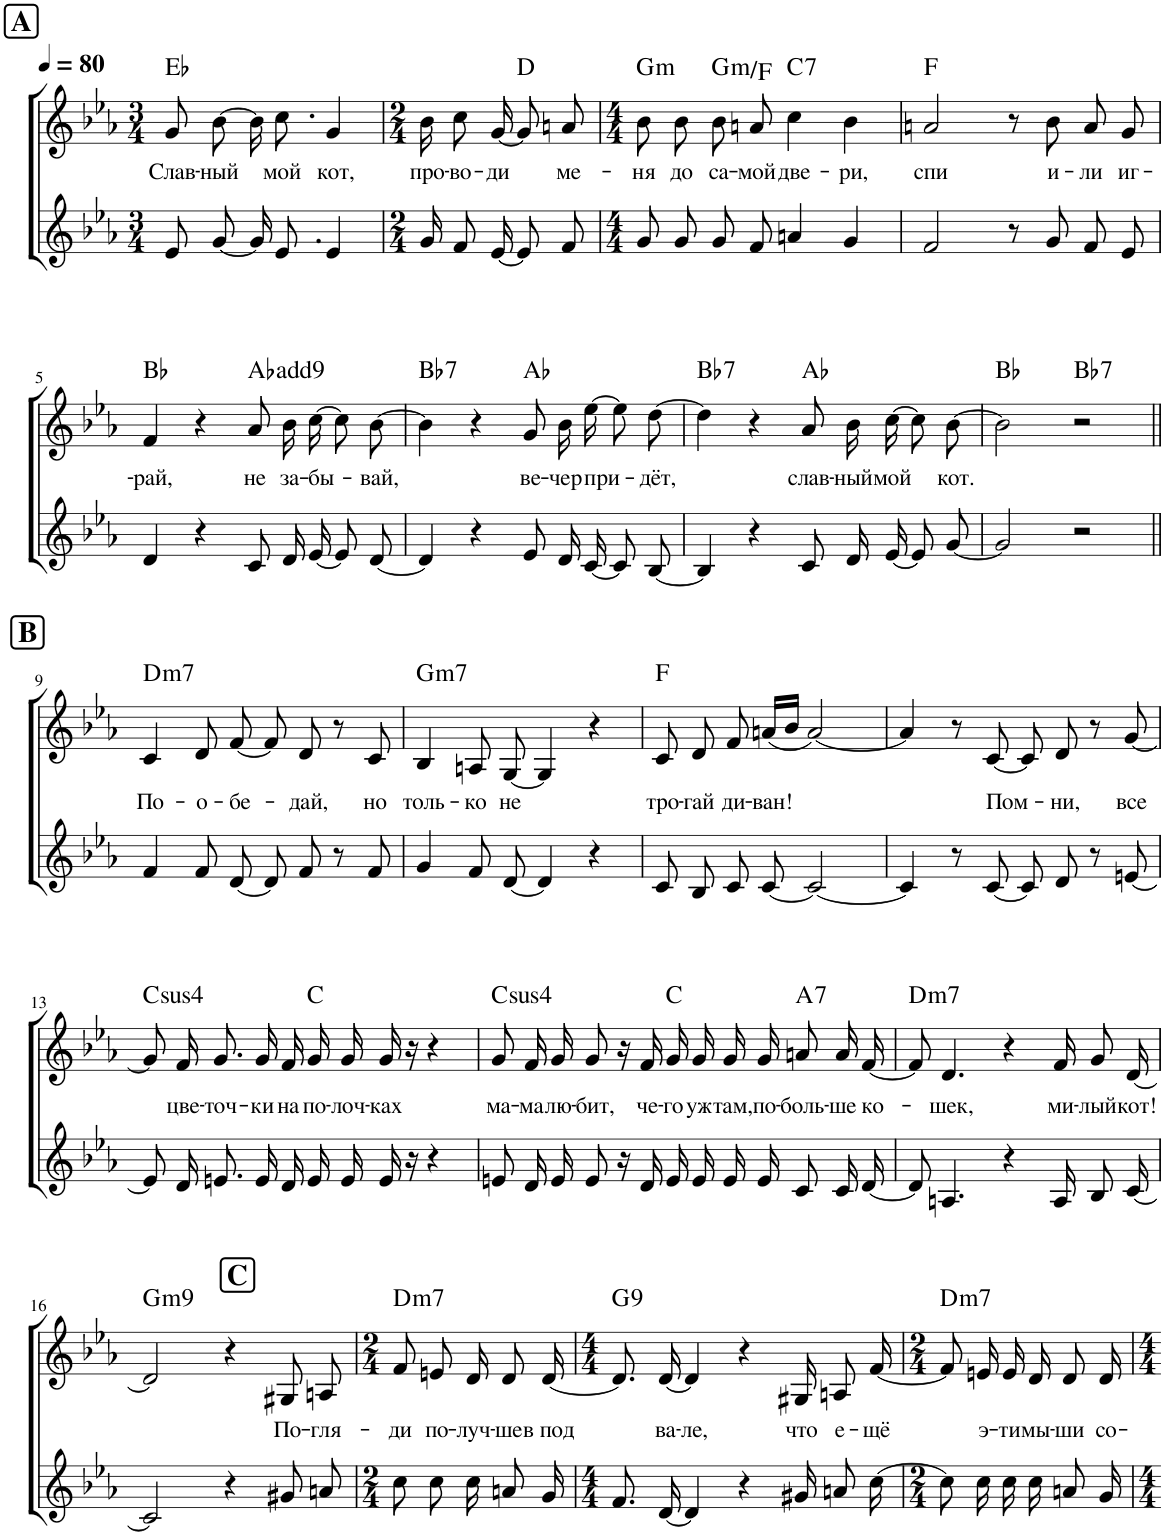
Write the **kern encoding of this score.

**kern	**kern	**text	**harte
*part2	*part1	*part1	*part1
*staff2	*staff1	*staff1	*
*I"Голос	*I"Голос	*	*
*clefG2	*clefG2	*	*
*Trd4c7	*	*	*
*k[b-e-a-]	*k[b-e-a-]	*	*
*M3/4	*M3/4	*	*
*MM80	*MM80	*	*
!!LO:REH:place=s1:a:B:cj:fs=14:t=A
=1	=1	=1	=1
!	!	!LO:LY:b	!
8e-/L	8g/	Слав-	Eb:maj
!	!	!LO:LY:b	!
[8g/J	[8b-\	-ный	.
16g/KL]	16b-\]	.	.
!	!	!LO:LY:b	!
8.e-/J	8.cc\	мой	.
!	!	!LO:LY:b	!
4e-/	4g/	кот,	.
=2	=2	=2	=2
*M2/4	*M2/4	*	*
!	!	!LO:LY:b	!
16g/KL	16b-\	про-	.
!	!	!LO:LY:b	!
8f/	8cc\	-во-	.
!	!	!LO:LY:b	!
[16e-/Jk	[16g/	-ди	.
8e-/L]	8g/]	.	D:maj
!	!	!LO:LY:b	!
8f/J	8an/	ме-	.
=3	=3	=3	=3
*M4/4	*M4/4	*	*
!	!	!LO:LY:b	!LO:H:kt=m
8g/L	8b-\	-ня	G:min
!	!	!LO:LY:b	!
8g/J	8b-\	до	.
!	!	!LO:LY:b	!LO:H:kt=m
8g/L	8b-\	са-	G:min/b7
!	!	!LO:LY:b	!
8f/J	8an/	-мой	.
!	!	!LO:LY:b	!LO:H:kt=7
4an/	4cc\	две-	C:7
!	!	!LO:LY:b	!
4g/	4b-\	-ри,	.
=4	=4	=4	=4
!	!	!LO:LY:b	!
2f/	2an/	спи	F:maj
8r	8r	.	.
!	!	!LO:LY:b	!
8g/	8b-\	и-	.
!	!	!LO:LY:b	!
8f/L	8a/	-ли	.
!	!	!LO:LY:b	!
8e-/J	8g/	иг-	.
!!LO:LB:g=z
=5	=5	=5	=5
!	!	!LO:LY:b	!
4d/	4f/	-рай,	Bb:maj
4r	4r	.	.
!	!	!LO:LY:b	!
8c/L	8a-/	не	Ab:maj(9)
!	!	!LO:LY:b	!
16d/L	16b-\	за-	.
!	!	!LO:LY:b	!
[16e-/JJ	[16cc\	-бы-	.
8e-/L]	8cc\]	.	.
!	!	!LO:LY:b	!
[8d/J	[8b-\	-вай,	.
=6	=6	=6	=6
!	!	!	!LO:H:kt=7
4d/]	4b-\]	.	Bb:7
4r	4r	.	.
!	!	!LO:LY:b	!
8e-/L	8g/	ве-	Ab:maj
!	!	!LO:LY:b	!
16d/L	16b-\	-чер	.
!	!	!LO:LY:b	!
[16c/JJ	[16ee-\	при-	.
8c/L]	8ee-\]	.	.
!	!	!LO:LY:b	!
[8B-/J	[8dd\	-дёт,	.
=7	=7	=7	=7
!	!	!	!LO:H:kt=7
4B-/]	4dd\]	.	Bb:7
4r	4r	.	.
!	!	!LO:LY:b	!
8c/L	8a-/	слав-	Ab:maj
!	!	!LO:LY:b	!
16d/L	16b-\	-ный	.
!	!	!LO:LY:b	!
[16e-/JJ	[16cc\	мой	.
8e-/L]	8cc\]	.	.
!	!	!LO:LY:b	!
[8g/J	[8b-\	кот.	.
=8	=8	=8	=8
2g/]	2b-\]	.	Bb:maj
!	!	!	!LO:H:kt=7
2r	2r	.	Bb:7
!!LO:LB:g=z
!!LO:REH:place=s1:a:B:cj:fs=14:t=B
=9||	=9||	=9||	=9||
!	!	!LO:LY:b	!LO:H:kt=m7
4f/	4c/	По-	D:min7
!	!	!LO:LY:b	!
8f/L	8d/	-о-	.
!	!	!LO:LY:b	!
[8d/J	[8f/	-бе-	.
8d/L]	8f/]	.	.
!	!	!LO:LY:b	!
8f/J	8d/	-дай,	.
8r	8r	.	.
!	!	!LO:LY:b	!
8f/	8c/	но	.
=10	=10	=10	=10
!	!	!LO:LY:b	!LO:H:kt=m7
4g/	4B-/	толь-	G:min7
!	!	!LO:LY:b	!
8f/L	8An/	-ко	.
!	!	!LO:LY:b	!
[8d/J	[8G/	не	.
4d/]	4G/]	.	.
4r	4r	.	.
=11	=11	=11	=11
!	!	!LO:LY:b	!
8c/L	8c/	тро-	F:maj
!	!	!LO:LY:b	!
8B-/J	8d/	-гай	.
!	!	!LO:LY:b	!
8c/L	8f/	ди-	.
!	!	!LO:LY:b	!
[8c/J	(16an/LL	-ван!	.
.	16b-/JJ	.	.
2c/_	[2a/)	.	.
=12	=12	=12	=12
4c/]	4a/]	.	.
8r	8r	.	.
!	!	!LO:LY:b	!
[8c/	[8c/	Пом-	.
8c/L]	8c/]	.	.
!	!	!LO:LY:b	!
8d/J	8d/	-ни,	.
8r	8r	.	.
!	!	!LO:LY:b	!
[8en/	[8g/	все	.
!!LO:LB:g=z
=13	=13	=13	=13
!	!	!	!LO:H:kt=4
8e/L]	8g/]	.	C:sus4
!	!	!LO:LY:b	!
16d/K	16f/	цве-	.
!	!	!LO:LY:b	!
8.en/J	8.g/	-точ-	.
!	!	!LO:LY:b	!
16e/LL	16g/	-ки	.
!	!	!LO:LY:b	!
16d/JJ	16f/	на	.
!	!	!LO:LY:b	!
16e/LL	16g/	по-	C:maj
!	!	!LO:LY:b	!
16e/	16g/	-лоч-	.
!	!	!LO:LY:b	!
16e/JJ	16g/	-ках	.
16r	16r	.	.
4r	4r	.	.
=14	=14	=14	=14
!	!	!LO:LY:b	!LO:H:kt=4
8en/L	8g/	ма-	C:sus4
!	!	!LO:LY:b	!
16d/L	16f/	-ма	.
!	!	!LO:LY:b	!
16e/JJ	16g/	лю-	.
!	!	!LO:LY:b	!
8e/	8g/	-бит,	.
16r	16r	.	.
!	!	!LO:LY:b	!
16d/	16f/	че-	.
!	!	!LO:LY:b	!
16e/LL	16g/	-го	C:maj
!	!	!LO:LY:b	!
16e/J	16g/	уж	.
!	!	!LO:LY:b	!
16e/L	16g/	там,	.
!	!	!LO:LY:b	!
16e/JJ	16g/	по-	.
!	!	!LO:LY:b	!LO:H:kt=7
8c/L	8an/	-боль-	A:7
!	!	!LO:LY:b	!
16c/L	16a/	-ше	.
!	!	!LO:LY:b	!
[16d/JJ	[16f/	ко-	.
=15	=15	=15	=15
!	!	!	!LO:H:kt=m7
8d/]	8f/]	.	D:min7
!	!	!LO:LY:b	!
4.An/	4.d/	-шек,	.
4r	4r	.	.
!	!	!LO:LY:b	!
16A/KL	16f/	ми-	.
!	!	!LO:LY:b	!
8B-/	8g/	-лый	.
!	!	!LO:LY:b	!
[16c/Jk	[16d/	кот!	.
!!LO:LB:g=z
!!LO:REH:place=s1:a:B:cj:fs=14:t=C
=16	=16	=16	=16
!	!	!	!LO:H:kt=m9
2c/]	2d/]	.	G:min9
4r	4r	.	.
!	!	!LO:LY:b	!
8g#X/L	8G#X/	По-	.
!	!	!LO:LY:b	!
8an/J	8An/	-гля-	.
=17	=17	=17	=17
*M2/4	*M2/4	*	*
!	!	!LO:LY:b	!LO:H:kt=m7
8cc\L	8f/	-ди	D:min7
!	!	!LO:LY:b	!
8cc\J	8en/	по-	.
!	!	!LO:LY:b	!
16cc/KL	16d/	-луч-	.
!	!	!LO:LY:b	!
8an/	8d/	-ше	.
!	!	!LO:LY:b	!
16g/Jk	[16d/	в под	.
=18	=18	=18	=18
*M4/4	*M4/4	*	*
!	!	!	!LO:H:kt=9
8.f/L	8.d/]	.	G:9
!	!	!LO:LY:b	!
[16d/Jk	[16d/	ва-	.
!	!	!LO:LY:b	!
4d/]	4d/]	-ле,	.
4r	4r	.	.
!	!	!LO:LY:b	!
16g#X/KL	16G#X/	что	.
!	!	!LO:LY:b	!
8an/	8An/	е-	.
!	!	!LO:LY:b	!
[16cc/Jk	[16f/	-щё	.
=19	=19	=19	=19
*M2/4	*M2/4	*	*
!	!	!	!LO:H:kt=m7
8cc\L]	8f/]	.	D:min7
!	!	!LO:LY:b	!
16cc\L	16en/	э-	.
!	!	!LO:LY:b	!
16cc\JJ	16e/	-ти	.
!	!	!LO:LY:b	!
16cc/KL	16d/	мы-	.
!	!	!LO:LY:b	!
8an/	8d/	-ши	.
!	!	!LO:LY:b	!
16g/Jk	16d/	со-	.
=	=	=	=
*-	*-	*-	*-
